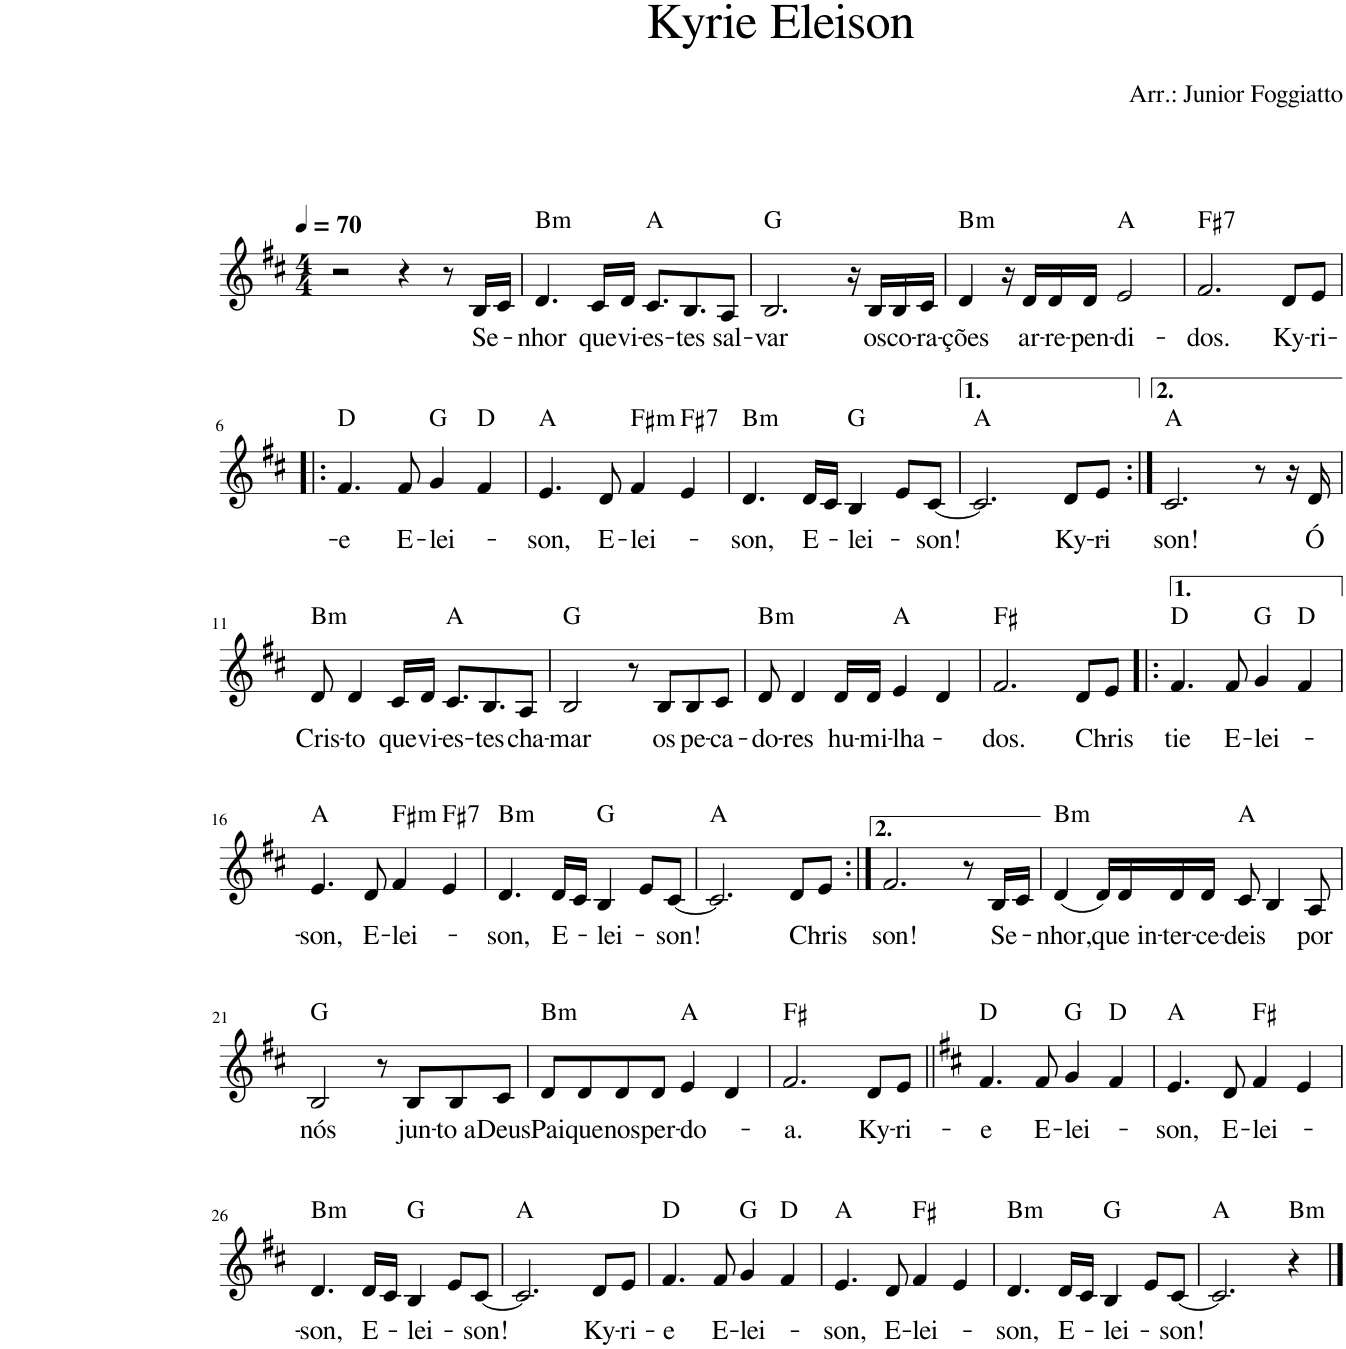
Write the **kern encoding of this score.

**kern	**text	**harte
*part1	*part1	*part1
*staff1	*staff1	*
*I"Voz	*	*
*I'Vo.	*	*
*clefG2	*	*
*k[f#c#]	*	*
*M4/4	*	*
*MM70	*	*
=1	=1	=1
2r	.	.
4r	.	.
8r	.	.
!	!LO:LY:b	!
16B/LL	Se-	.
16c#/JJ	.	.
=2	=2	=2
!	!LO:LY:b	!LO:H:kt=m
4.d/	-nhor	B:min
!	!LO:LY:b	!
16c#/LL	que	.
!	!LO:LY:b	!
16d/JJ	vi-	.
!	!LO:LY:b	!
8.c#/L	-es-	A:maj
!	!LO:LY:b	!
8.B/	-tes	.
!	!LO:LY:b	!
8A/J	sal-	.
=3	=3	=3
!	!LO:LY:b	!
2.B/	-var	G:maj
16r	.	.
!	!LO:LY:b	!
16B/LL	os	.
!	!LO:LY:b	!
16B/	co-	.
!	!LO:LY:b	!
16c#/JJ	-ra-	.
=4	=4	=4
!	!LO:LY:b	!LO:H:kt=m
4d/	-ções	B:min
16r	.	.
!	!LO:LY:b	!
16d/LL	ar-	.
!	!LO:LY:b	!
16d/	-re-	.
!	!LO:LY:b	!
16d/JJ	-pen-	.
!	!LO:LY:b	!
2e/	-di-	A:maj
=5	=5	=5
!	!LO:LY:b	!LO:H:kt=7
2.f#/	-dos.	F#:7
!	!LO:LY:b	!
8d/L	Ky-	.
!	!LO:LY:b	!
8e/J	-ri-	.
!!LO:LB:g=z
=6!|:	=6!|:	=6!|:
!	!LO:LY:b	!
4.f#/	-e	D:maj
!	!LO:LY:b	!
8f#/	E-	.
!	!LO:LY:b	!
4g/	-lei-	G:maj
4f#/	.	D:maj
=7	=7	=7
!	!LO:LY:b	!
4.e/	-son,	A:maj
!	!LO:LY:b	!
8d/	E-	.
!	!LO:LY:b	!LO:H:kt=m
4f#/	-lei-	F#:min
!	!	!LO:H:kt=7
4e/	.	F#:7
=8	=8	=8
!	!LO:LY:b	!LO:H:kt=m
4.d/	-son,	B:min
!	!LO:LY:b	!
16d/LL	E-	.
16c#/JJ	.	.
!	!LO:LY:b	!
4B/	-lei-	G:maj
8e/L	.	.
!	!LO:LY:b	!
[8c#/J	-son!	.
=9	=9	=9
2.c#/]	.	A:maj
!	!LO:LY:b	!
8d/L	Ky-	.
!	!LO:LY:b	!
8e/J	-ri-	.
=10:|!	=10:|!	=10:|!
!	!LO:LY:b	!
2.c#/	-son!	A:maj
8r	.	.
16r	.	.
!	!LO:LY:b	!
16d/	Ó	.
!!LO:LB:g=z
=11	=11	=11
!	!LO:LY:b	!LO:H:kt=m
8d/	Cris-	B:min
!	!LO:LY:b	!
4d/	-to	.
!	!LO:LY:b	!
16c#/LL	que	.
!	!LO:LY:b	!
16d/JJ	vi-	.
!	!LO:LY:b	!
8.c#/L	-es-	A:maj
!	!LO:LY:b	!
8.B/	-tes	.
!	!LO:LY:b	!
8A/J	cha-	.
=12	=12	=12
!	!LO:LY:b	!
2B/	-mar	G:maj
8r	.	.
!	!LO:LY:b	!
8B/L	os	.
!	!LO:LY:b	!
8B/	pe-	.
!	!LO:LY:b	!
8c#/J	-ca-	.
=13	=13	=13
!	!LO:LY:b	!LO:H:kt=m
8d/	-do-	B:min
!	!LO:LY:b	!
4d/	-res	.
!	!LO:LY:b	!
16d/LL	hu-	.
!	!LO:LY:b	!
16d/JJ	-mi-	.
!	!LO:LY:b	!
4e/	-lha-	A:maj
4d/	.	.
=14	=14	=14
!	!LO:LY:b	!
2.f#/	-dos.	F#:maj
!	!LO:LY:b	!
8d/L	Chris-	.
8e/J	.	.
=15!|:	=15!|:	=15!|:
!	!LO:LY:b	!
4.f#/	-tie	D:maj
!	!LO:LY:b	!
8f#/	E-	.
!	!LO:LY:b	!
4g/	-lei-	G:maj
4f#/	.	D:maj
!!LO:LB:g=z
=16	=16	=16
!	!LO:LY:b	!
4.e/	-son,	A:maj
!	!LO:LY:b	!
8d/	E-	.
!	!LO:LY:b	!LO:H:kt=m
4f#/	-lei-	F#:min
!	!	!LO:H:kt=7
4e/	.	F#:7
=17	=17	=17
!	!LO:LY:b	!LO:H:kt=m
4.d/	-son,	B:min
!	!LO:LY:b	!
16d/LL	E-	.
16c#/JJ	.	.
!	!LO:LY:b	!
4B/	-lei-	G:maj
8e/L	.	.
!	!LO:LY:b	!
[8c#/J	-son!	.
=18	=18	=18
2.c#/]	.	A:maj
!	!LO:LY:b	!
8d/L	Chris-	.
8e/J	.	.
=19:|!	=19:|!	=19:|!
!	!LO:LY:b	!
2.f#/	-son!	.
8r	.	.
!	!LO:LY:b	!
16B/LL	Se-	.
16c#/JJ	.	.
=20	=20	=20
!	!LO:LY:b	!LO:H:kt=m
(4d/	-nhor,	B:min
16d/LL)	.	.
!	!LO:LY:b	!
16d/	que in-	.
!	!LO:LY:b	!
16d/	-ter-	.
!	!LO:LY:b	!
16d/JJ	-ce-	.
!	!LO:LY:b	!
8c#/	-deis	A:maj
4B/	.	.
!	!LO:LY:b	!
8A/	por	.
!!LO:LB:g=z
=21	=21	=21
!	!LO:LY:b	!
2B/	nós	G:maj
8r	.	.
!	!LO:LY:b	!
8B/L	jun-	.
!	!LO:LY:b	!
8B/	-to a	.
!	!LO:LY:b	!
8c#/J	Deus	.
=22	=22	=22
!	!LO:LY:b	!LO:H:kt=m
8d/L	Pai	B:min
!	!LO:LY:b	!
8d/	que	.
!	!LO:LY:b	!
8d/	nos	.
!	!LO:LY:b	!
8d/J	per-	.
!	!LO:LY:b	!
4e/	-do-	A:maj
4d/	.	.
=23	=23	=23
!	!LO:LY:b	!
2.f#/	-a.	F#:maj
!	!LO:LY:b	!
8d/L	Ky-	.
!	!LO:LY:b	!
8e/J	-ri-	.
=24||	=24||	=24||
*k[f#c#]	*	*
!	!LO:LY:b	!
4.f#/	-e	D:maj
!	!LO:LY:b	!
8f#/	E-	.
!	!LO:LY:b	!
4g/	-lei-	G:maj
4f#/	.	D:maj
=25	=25	=25
!	!LO:LY:b	!
4.e/	-son,	A:maj
!	!LO:LY:b	!
8d/	E-	.
!	!LO:LY:b	!
4f#/	-lei-	F#:maj
4e/	.	.
!!LO:LB:g=z
=26	=26	=26
!	!LO:LY:b	!LO:H:kt=m
4.d/	-son,	B:min
!	!LO:LY:b	!
16d/LL	E-	.
16c#/JJ	.	.
!	!LO:LY:b	!
4B/	-lei-	G:maj
8e/L	.	.
!	!LO:LY:b	!
[8c#/J	-son!	.
=27	=27	=27
2.c#/]	.	A:maj
!	!LO:LY:b	!
8d/L	Ky-	.
!	!LO:LY:b	!
8e/J	-ri-	.
=28	=28	=28
!	!LO:LY:b	!
4.f#/	-e	D:maj
!	!LO:LY:b	!
8f#/	E-	.
!	!LO:LY:b	!
4g/	-lei-	G:maj
4f#/	.	D:maj
=29	=29	=29
!	!LO:LY:b	!
4.e/	-son,	A:maj
!	!LO:LY:b	!
8d/	E-	.
!	!LO:LY:b	!
4f#/	-lei-	F#:maj
4e/	.	.
=30	=30	=30
!	!LO:LY:b	!LO:H:kt=m
4.d/	-son,	B:min
!	!LO:LY:b	!
16d/LL	E-	.
16c#/JJ	.	.
!	!LO:LY:b	!
4B/	-lei-	G:maj
8e/L	.	.
!	!LO:LY:b	!
[8c#/J	-son!	.
=31	=31	=31
2.c#/]	.	A:maj
!	!	!LO:H:kt=m
4r	.	B:min
==	==	==
*-	*-	*-
